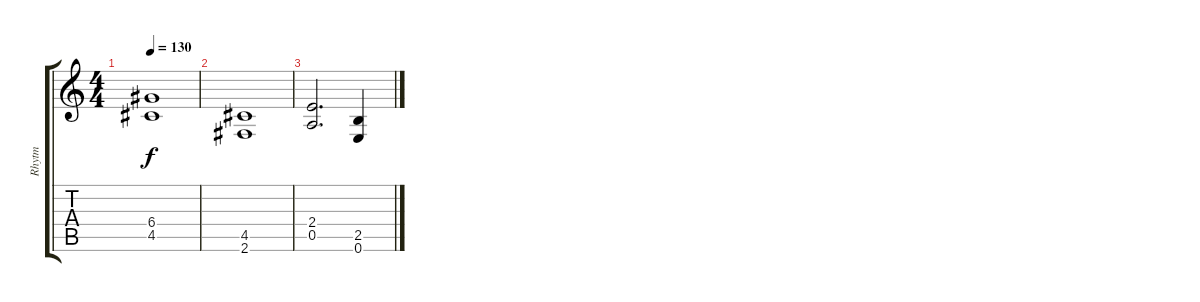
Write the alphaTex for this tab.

\track ("Rhytm" "Rhytm") {instrument distortionguitar}
\staff {score tabs}
\tuning (E4 B3 G3 D3 A2 E2) {hide}
\ts (4 4)
\tempo 130
\clef g2
\ks c
(6.4 4.5).1{dy f} |
(4.5 2.6).1 |
(2.4 0.5).2{d} (2.5 0.6).4
